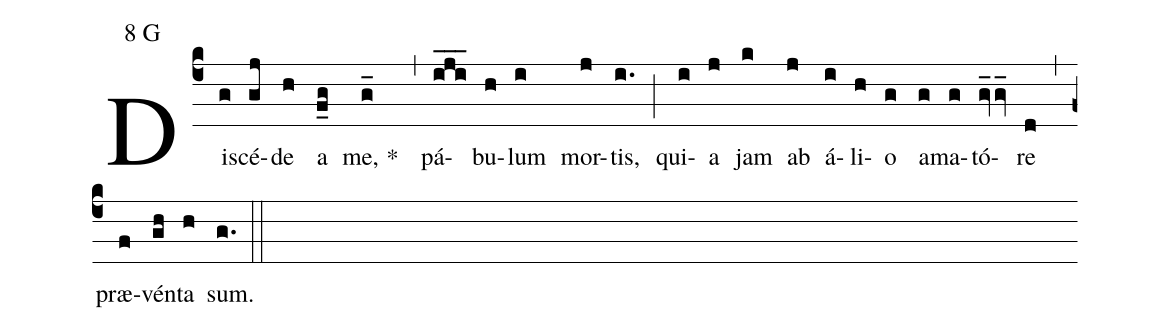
mode:8 G;
%%
(c4) Di(g)scé(gj)de(h) a(f_g) me,(g_) *()(,)  pá(iji___)bu(h)lum(i) mor(j)tis,(i.) (;) qui(i)a(j) jam(k) ab(j) á(i)li(h)o(g) a(g)ma(g)tó(gv_gv_)re(d) (,) præ(f)vén(gh)ta(h) sum.(g.) (::)
